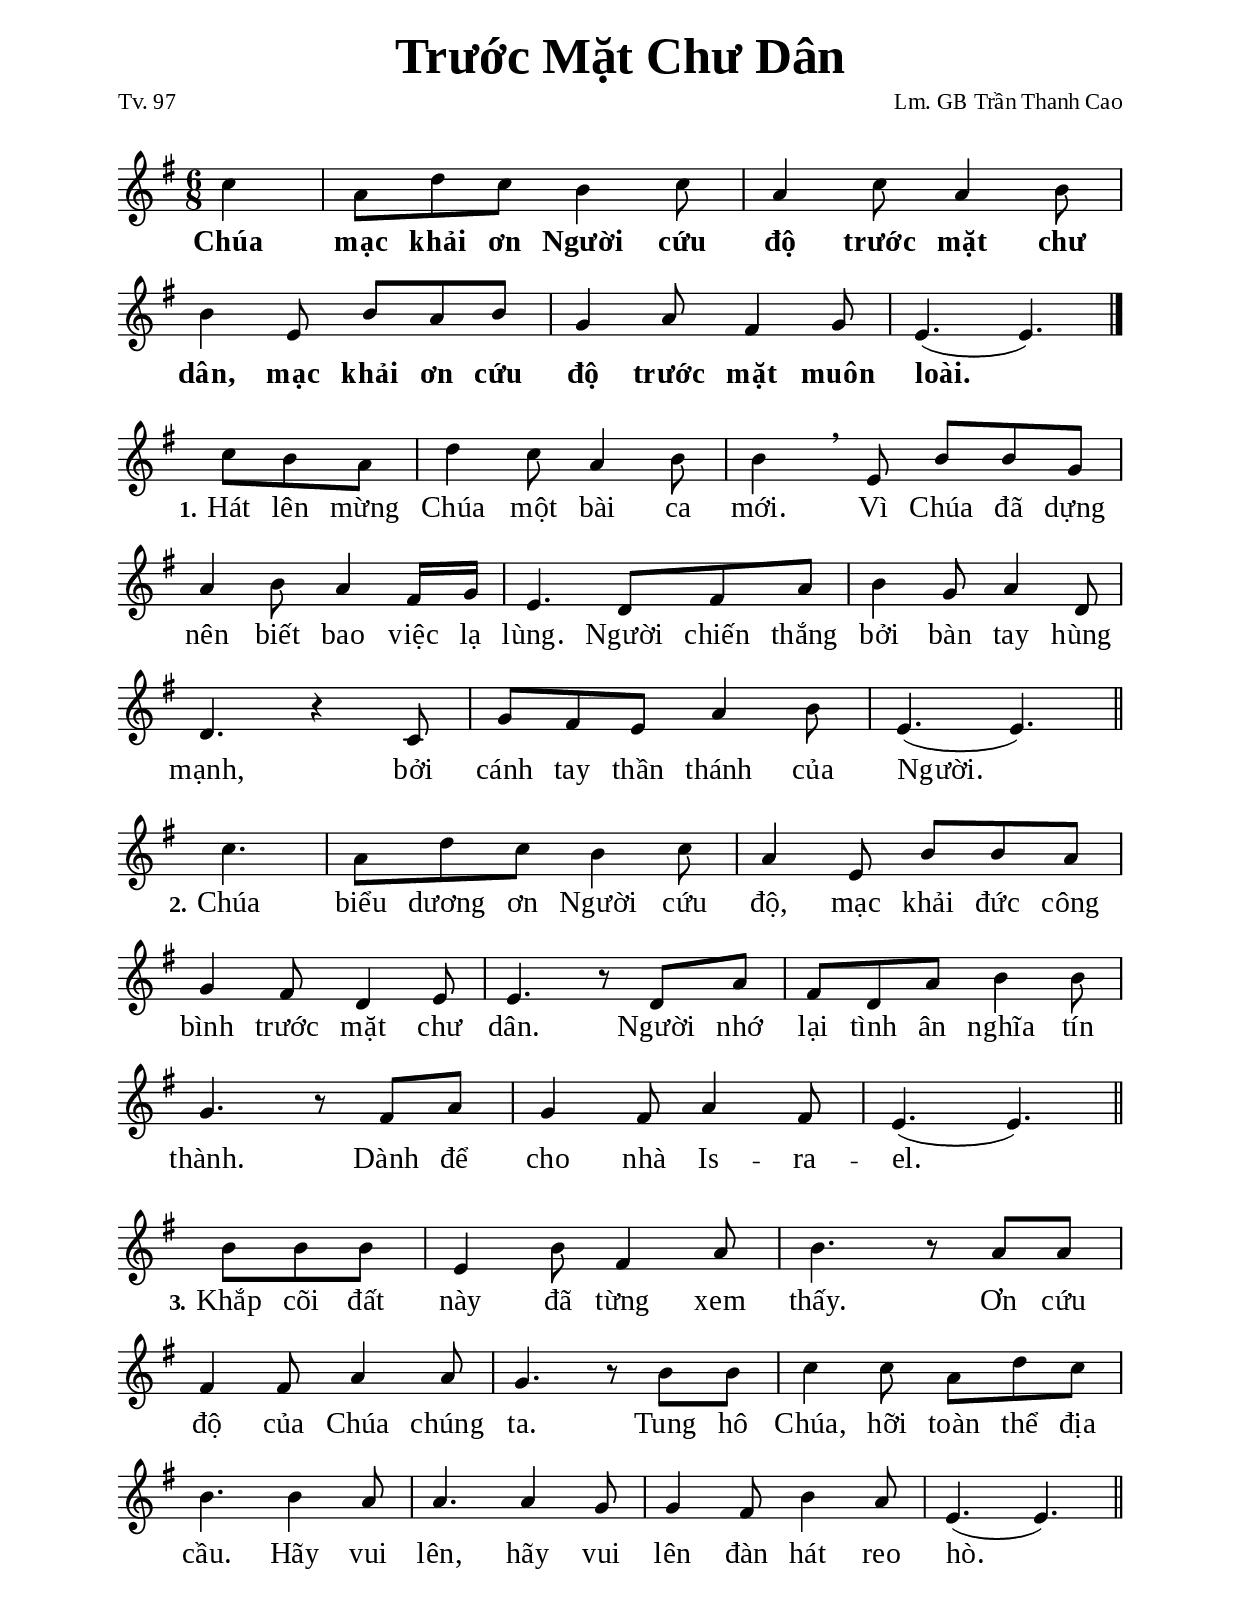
% Cài đặt chung
\version "2.22.1"
\include "english.ly"

\header {
  title = \markup { \fontsize #3 "Trước Mặt Chư Dân" }
  poet = "Tv. 97"
  composer = "Lm. GB Trần Thanh Cao"
  arranger = " "
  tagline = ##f
}

\paper {
  #(set-paper-size "a4")
  top-margin = 10\mm
  bottom-margin = 10\mm
  left-margin = 20\mm
  right-margin = 20\mm
  indent = #0
  #(define fonts
    (make-pango-font-tree
      "Liberation Serif"
      "Liberation Serif"
      "Liberation Serif"
      (/ 20 20)))
  page-count = #1
}

% Nhạc điệp khúc
nhacDiepKhuc = \relative c'' {
  \partial 4 c4 |
  a8 d c b4 c8 |
  a4 c8 a4 b8 |
  b4 e,8 b' a b |
  g4 a8 fs4 g8 |
  e4. ( e) \bar "|."
}

% Nhạc phiên khúc
nhacPhienKhucMot = \relative c'' {
  \partial 4. c8 b a |
  d4 c8 a4 b8 |
  b4 \breathe e,8 b' b g |
  a4 b8 a4 fs16 g |
  e4. d8 fs a |
  b4 g8 a4 d,8 |
  d4. r4 c8 |
  g' fs e a4 b8 |
  e,4. (e) \bar "||"
}

nhacPhienKhucHai = \relative c'' {
  \partial 4. c4. |
  a8 d c b4 c8 |
  a4 e8 b' b a |
  g4 fs8 d4 e8 |
  e4. r8 d a' |
  fs d a' b4 b8 |
  g4. r8 fs a |
  g4 fs8 a4 fs8 |
  e4. (e) \bar "||"
}

nhacPhienKhucBa = \relative c'' {
  \partial 4. b8 b b |
  e,4 b'8 fs4 a8 |
  b4. r8 a a |
  fs4 fs8 a4 a8 |
  g4. r8 b b |
  c4 c8 a d c |
  b4. b4 a8 |
  a4. a4 g8 |
  g4 fs8 b4 a8 |
  e4. (e) \bar "||"
}

% Lời điệp khúc
loiDiepKhuc = \lyricmode {
  Chúa mạc khải ơn Người cứu độ trước mặt chư dân,
  mạc khải ơn cứu độ trước mặt muôn loài.
}

% Lời phiên khúc
loiPhienKhucMot = \lyricmode {
  \set stanza = #"1."
  Hát lên mừng Chúa một bài ca mới.
  Vì Chúa đã dựng nên biết bao việc lạ lùng.
  Người chiến thắng bởi bàn tay hùng mạnh,
  bởi cánh tay thần thánh của Người.
}

loiPhienKhucHai = \lyricmode {
  \set stanza = #"2."
  Chúa biểu dương ơn Người cứu độ,
  mạc khải đức công bình trước mặt chư dân.
  Người nhớ lại tình ân nghĩa tín thành.
  Dành để cho nhà Is -- ra -- el.
}

loiPhienKhucBa = \lyricmode {
  \set stanza = #"3."
  Khắp cõi đất này đã từng xem thấy.
  Ơn cứu độ của Chúa chúng ta.
  Tung hô Chúa, hỡi toàn thể địa cầu.
  Hãy vui lên, hãy vui lên đàn hát reo hò.
}


% Dàn trang
\score {
  \new ChoirStaff <<
    \new Staff = diepKhuc \with {
        \consists "Merge_rests_engraver"
        %\magnifyStaff #(magstep +1)
      }
      <<
      \new Voice = beSop {
        \key g \major \time 6/8 \stemNeutral \nhacDiepKhuc
      }
    >>
    \new Lyrics \lyricsto beSop \loiDiepKhuc
  >>
  \layout {
    \override Lyrics.LyricText.font-series = #'bold
    \override Lyrics.LyricText.font-size = #+2.5
    \override Lyrics.LyricSpace.minimum-distance = #2.0
    \override Score.BarNumber.break-visibility = ##(#f #f #f)
    \override Score.SpacingSpanner.uniform-stretching = ##t
  }
}

\score {
  \new ChoirStaff <<
    \new Staff = phienKhuc \with {
        %\magnifyStaff #(magstep +1)
      }
      <<
      \new Voice = beSop {
        \key g \major \time 6/8 \nhacPhienKhucMot
      }
    >>
    \new Lyrics \lyricsto beSop \loiPhienKhucMot
  >>
  \layout {
    \override Staff.TimeSignature.transparent = ##t
    \override Lyrics.LyricText.font-size = #+2.5
    \override Lyrics.LyricSpace.minimum-distance = #2.0
    \override Score.BarNumber.break-visibility = ##(#f #f #f)
    \override Score.SpacingSpanner.uniform-stretching = ##t
  } 
}

\score {
  \new ChoirStaff <<
    \new Staff = phienKhuc \with {
        %\magnifyStaff #(magstep +1)
      }
      <<
      \new Voice = beSop {
        \key g \major \time 6/8 \nhacPhienKhucHai
      }
    >>
    \new Lyrics \lyricsto beSop \loiPhienKhucHai
  >>
  \layout {
    \override Staff.TimeSignature.transparent = ##t
    \override Lyrics.LyricText.font-size = #+2.5
    \override Lyrics.LyricSpace.minimum-distance = #2.0
    \override Score.BarNumber.break-visibility = ##(#f #f #f)
    \override Score.SpacingSpanner.uniform-stretching = ##t
  } 
}

\score {
  \new ChoirStaff <<
    \new Staff = phienKhuc \with {
        %\magnifyStaff #(magstep +1)
      }
      <<
      \new Voice = beSop {
        \key g \major \time 6/8 \nhacPhienKhucBa
      }
    >>
    \new Lyrics \lyricsto beSop \loiPhienKhucBa
  >>
  \layout {
    \override Staff.TimeSignature.transparent = ##t
    \override Lyrics.LyricText.font-size = #+2.5
    \override Lyrics.LyricSpace.minimum-distance = #2.0
    \override Score.BarNumber.break-visibility = ##(#f #f #f)
    \override Score.SpacingSpanner.uniform-stretching = ##t
  } 
}
